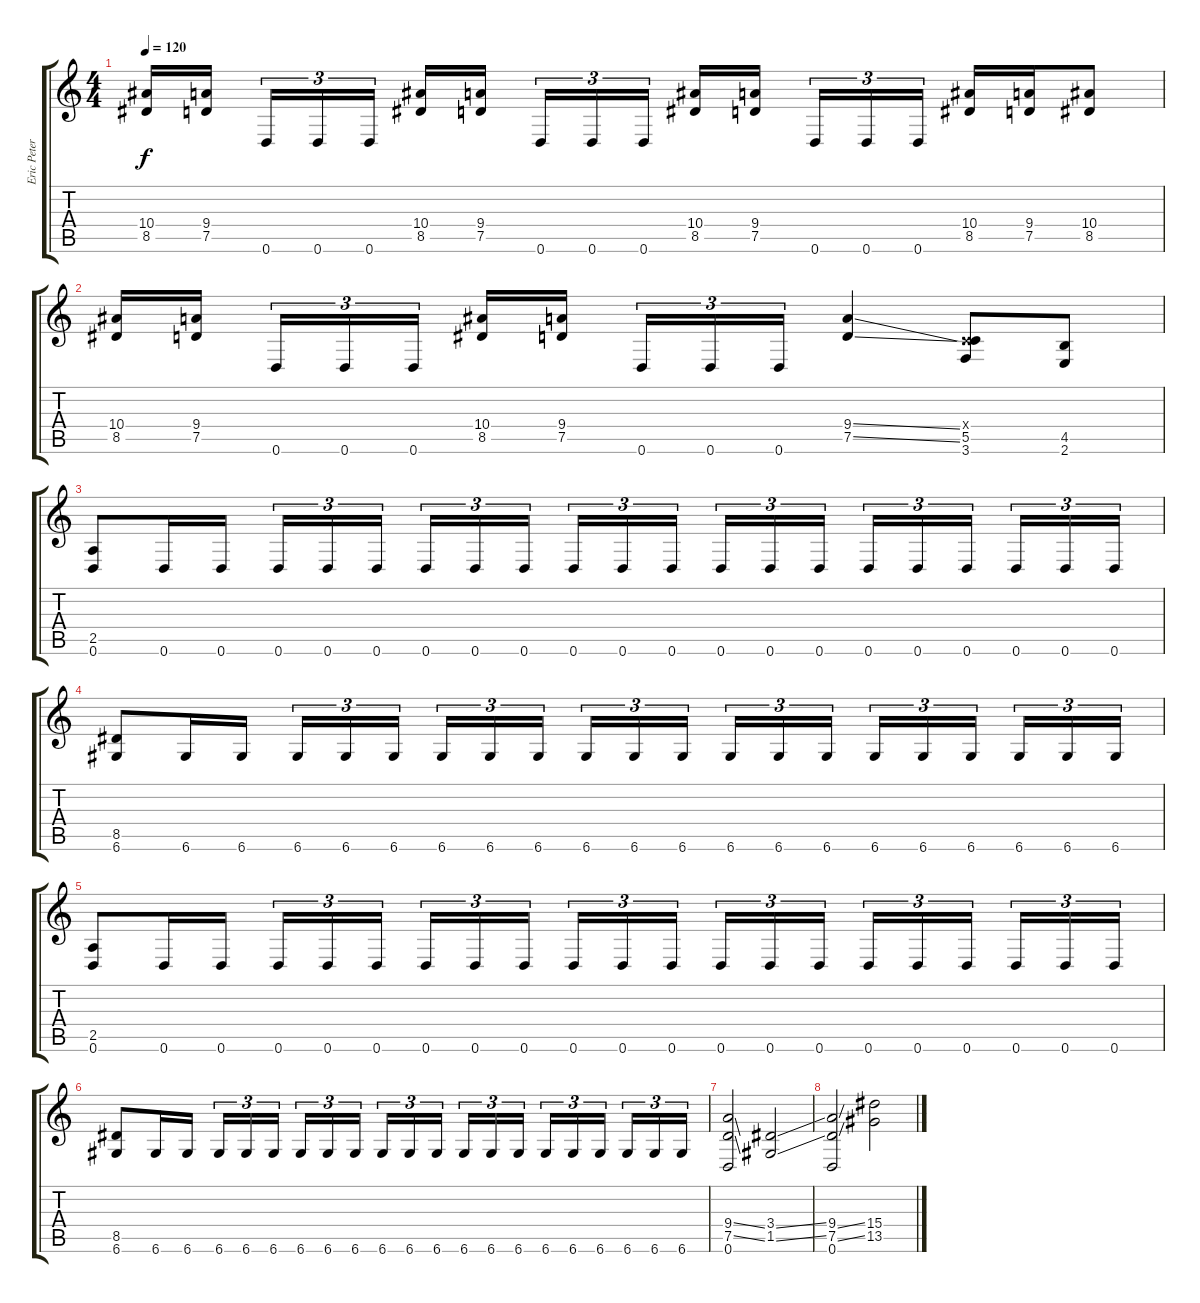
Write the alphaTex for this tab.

\track ("Eric Peterson" "Eric Peter") {instrument distortionguitar}
\staff {score tabs}
\tuning (D4 A3 F3 C3 G2 D2) {hide}
\ts (4 4)
\tempo 120
\clef g2
\ks c
(10.4 8.5).16{dy f} (9.4 7.5).16 0.6.16{tu (3 2)} 0.6.16{tu (3 2)} 0.6.16{tu (3 2)} (10.4 8.5).16 (9.4 7.5).16 0.6.16{tu (3 2)} 0.6.16{tu (3 2)} 0.6.16{tu (3 2)} (10.4 8.5).16 (9.4 7.5).16 0.6.16{tu (3 2)} 0.6.16{tu (3 2)} 0.6.16{tu (3 2)} (10.4 8.5).16 (9.4 7.5).16 (10.4 8.5).8 |
(10.4 8.5).16 (9.4 7.5).16 0.6.16{tu (3 2)} 0.6.16{tu (3 2)} 0.6.16{tu (3 2)} (10.4 8.5).16 (9.4 7.5).16 0.6.16{tu (3 2)} 0.6.16{tu (3 2)} 0.6.16{tu (3 2)} (9.4{ss} 7.5{ss}).4 (0.4{x} 5.5 3.6).8 (4.5 2.6).8 |
(2.5 0.6).8 0.6.16 0.6.16 0.6.16{tu (3 2)} 0.6.16{tu (3 2)} 0.6.16{tu (3 2)} 0.6.16{tu (3 2)} 0.6.16{tu (3 2)} 0.6.16{tu (3 2)} 0.6.16{tu (3 2)} 0.6.16{tu (3 2)} 0.6.16{tu (3 2)} 0.6.16{tu (3 2)} 0.6.16{tu (3 2)} 0.6.16{tu (3 2)} 0.6.16{tu (3 2)} 0.6.16{tu (3 2)} 0.6.16{tu (3 2)} 0.6.16{tu (3 2)} 0.6.16{tu (3 2)} 0.6.16{tu (3 2)} |
(8.5 6.6).8 6.6.16 6.6.16 6.6.16{tu (3 2)} 6.6.16{tu (3 2)} 6.6.16{tu (3 2)} 6.6.16{tu (3 2)} 6.6.16{tu (3 2)} 6.6.16{tu (3 2)} 6.6.16{tu (3 2)} 6.6.16{tu (3 2)} 6.6.16{tu (3 2)} 6.6.16{tu (3 2)} 6.6.16{tu (3 2)} 6.6.16{tu (3 2)} 6.6.16{tu (3 2)} 6.6.16{tu (3 2)} 6.6.16{tu (3 2)} 6.6.16{tu (3 2)} 6.6.16{tu (3 2)} 6.6.16{tu (3 2)} |
(2.5 0.6).8 0.6.16 0.6.16 0.6.16{tu (3 2)} 0.6.16{tu (3 2)} 0.6.16{tu (3 2)} 0.6.16{tu (3 2)} 0.6.16{tu (3 2)} 0.6.16{tu (3 2)} 0.6.16{tu (3 2)} 0.6.16{tu (3 2)} 0.6.16{tu (3 2)} 0.6.16{tu (3 2)} 0.6.16{tu (3 2)} 0.6.16{tu (3 2)} 0.6.16{tu (3 2)} 0.6.16{tu (3 2)} 0.6.16{tu (3 2)} 0.6.16{tu (3 2)} 0.6.16{tu (3 2)} 0.6.16{tu (3 2)} |
(8.5 6.6).8 6.6.16 6.6.16 6.6.16{tu (3 2)} 6.6.16{tu (3 2)} 6.6.16{tu (3 2)} 6.6.16{tu (3 2)} 6.6.16{tu (3 2)} 6.6.16{tu (3 2)} 6.6.16{tu (3 2)} 6.6.16{tu (3 2)} 6.6.16{tu (3 2)} 6.6.16{tu (3 2)} 6.6.16{tu (3 2)} 6.6.16{tu (3 2)} 6.6.16{tu (3 2)} 6.6.16{tu (3 2)} 6.6.16{tu (3 2)} 6.6.16{tu (3 2)} 6.6.16{tu (3 2)} 6.6.16{tu (3 2)} |
(9.4{ss} 7.5{ss} 0.6).2 (3.4{ss} 1.5{ss}).2 |
(9.4{ss} 7.5{ss} 0.6).2 (15.4 13.5).2
